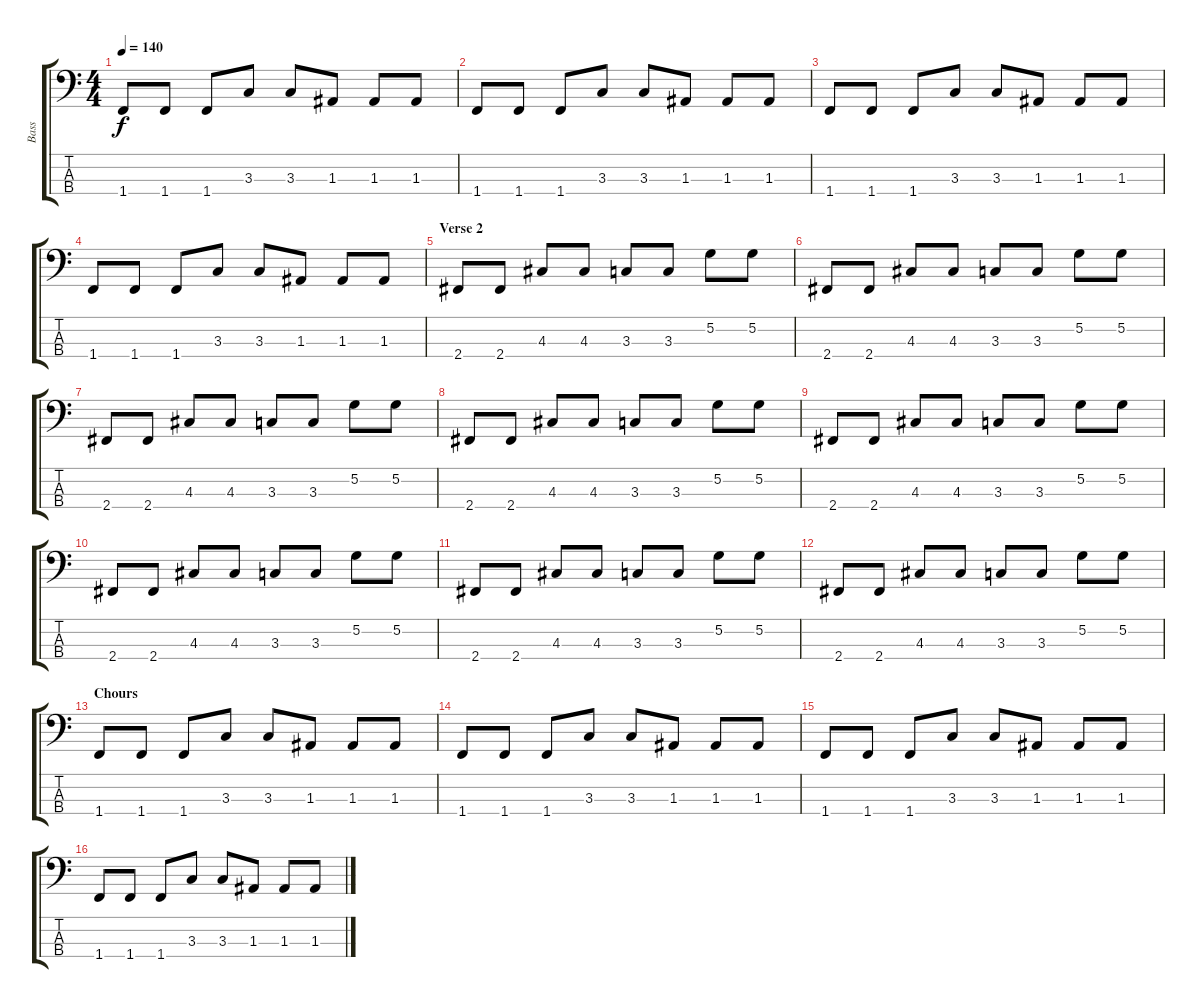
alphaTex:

\track ("Bass" "Bass") {instrument electricbasspick}
\staff {score tabs}
\tuning (G2 D2 A1 E1) {hide}
\ts (4 4)
\tempo 140
\clef f4
\ks c
1.4.8{dy f} 1.4.8 1.4.8 3.3.8 3.3.8 1.3.8 1.3.8 1.3.8 |
1.4.8 1.4.8 1.4.8 3.3.8 3.3.8 1.3.8 1.3.8 1.3.8 |
1.4.8 1.4.8 1.4.8 3.3.8 3.3.8 1.3.8 1.3.8 1.3.8 |
1.4.8 1.4.8 1.4.8 3.3.8 3.3.8 1.3.8 1.3.8 1.3.8 |
\section ("" "Verse 2")
2.4.8 2.4.8 4.3.8 4.3.8 3.3.8 3.3.8 5.2.8 5.2.8 |
2.4.8 2.4.8 4.3.8 4.3.8 3.3.8 3.3.8 5.2.8 5.2.8 |
2.4.8 2.4.8 4.3.8 4.3.8 3.3.8 3.3.8 5.2.8 5.2.8 |
2.4.8 2.4.8 4.3.8 4.3.8 3.3.8 3.3.8 5.2.8 5.2.8 |
2.4.8 2.4.8 4.3.8 4.3.8 3.3.8 3.3.8 5.2.8 5.2.8 |
2.4.8 2.4.8 4.3.8 4.3.8 3.3.8 3.3.8 5.2.8 5.2.8 |
2.4.8 2.4.8 4.3.8 4.3.8 3.3.8 3.3.8 5.2.8 5.2.8 |
2.4.8 2.4.8 4.3.8 4.3.8 3.3.8 3.3.8 5.2.8 5.2.8 |
\section ("" "Chours")
1.4.8 1.4.8 1.4.8 3.3.8 3.3.8 1.3.8 1.3.8 1.3.8 |
1.4.8 1.4.8 1.4.8 3.3.8 3.3.8 1.3.8 1.3.8 1.3.8 |
1.4.8 1.4.8 1.4.8 3.3.8 3.3.8 1.3.8 1.3.8 1.3.8 |
1.4.8 1.4.8 1.4.8 3.3.8 3.3.8 1.3.8 1.3.8 1.3.8
